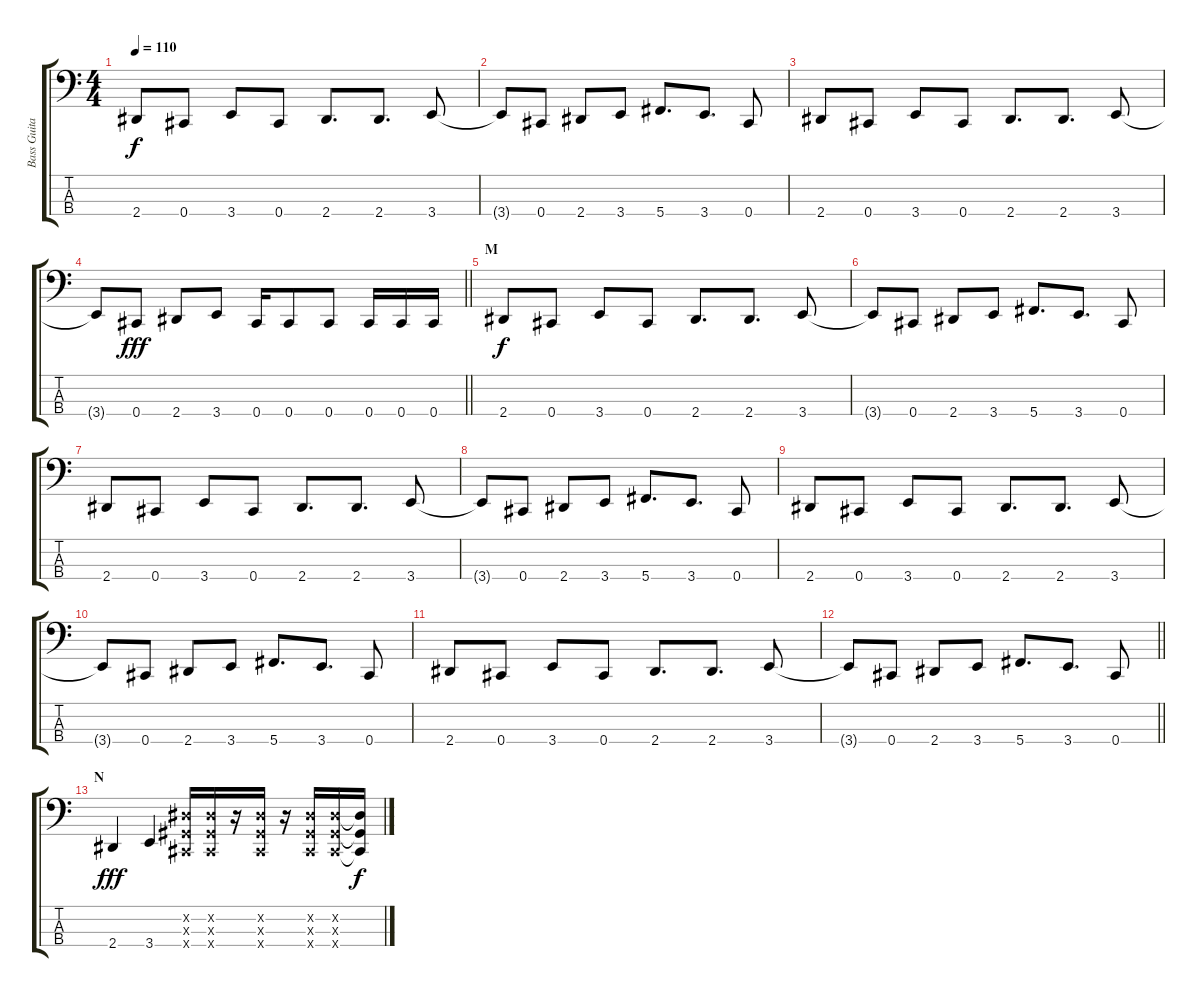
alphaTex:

\track ("Bass Guitar" "Bass Guita") {instrument electricbasspick}
\staff {score tabs}
\tuning (Gb2 Db2 Ab1 Db1) {hide}
\ts (4 4)
\tempo 110
\clef f4
\ks c
2.4.8{dy f} 0.4.8 3.4.8 0.4.8 2.4.8{d} 2.4.8{d} 3.4.8 |
3.4{t}.8 0.4.8 2.4.8 3.4.8 5.4.8{d} 3.4.8{d} 0.4.8 |
2.4.8 0.4.8 3.4.8 0.4.8 2.4.8{d} 2.4.8{d} 3.4.8 |
\barLineRight lightlight
3.4{t}.8 0.4.8{dy fff} 2.4.8 3.4.8 0.4.16 0.4.8 0.4.8 0.4.16 0.4.16 0.4.16 |
\section ("" "M")
2.4.8{dy f} 0.4.8 3.4.8 0.4.8 2.4.8{d} 2.4.8{d} 3.4.8 |
3.4{t}.8 0.4.8 2.4.8 3.4.8 5.4.8{d} 3.4.8{d} 0.4.8 |
2.4.8 0.4.8 3.4.8 0.4.8 2.4.8{d} 2.4.8{d} 3.4.8 |
3.4{t}.8 0.4.8 2.4.8 3.4.8 5.4.8{d} 3.4.8{d} 0.4.8 |
2.4.8 0.4.8 3.4.8 0.4.8 2.4.8{d} 2.4.8{d} 3.4.8 |
3.4{t}.8 0.4.8 2.4.8 3.4.8 5.4.8{d} 3.4.8{d} 0.4.8 |
2.4.8 0.4.8 3.4.8 0.4.8 2.4.8{d} 2.4.8{d} 3.4.8 |
\barLineRight lightlight
3.4{t}.8 0.4.8 2.4.8 3.4.8 5.4.8{d} 3.4.8{d} 0.4.8 |
\section ("" "N")
2.4.4{dy fff} 3.4.4 (2.2{x} 0.3{x} 0.4{x}).16 (2.2{x} 0.3{x} 0.4{x}).16 r.16 (2.2{x} 0.3{x} 0.4{x}).16 r.16 (2.2{x} 0.3{x} 0.4{x}).16 (2.2{x} 0.3{x} 0.4{x}).16 (2.2{t} 0.3{t} 0.4{t}).16{dy f}
